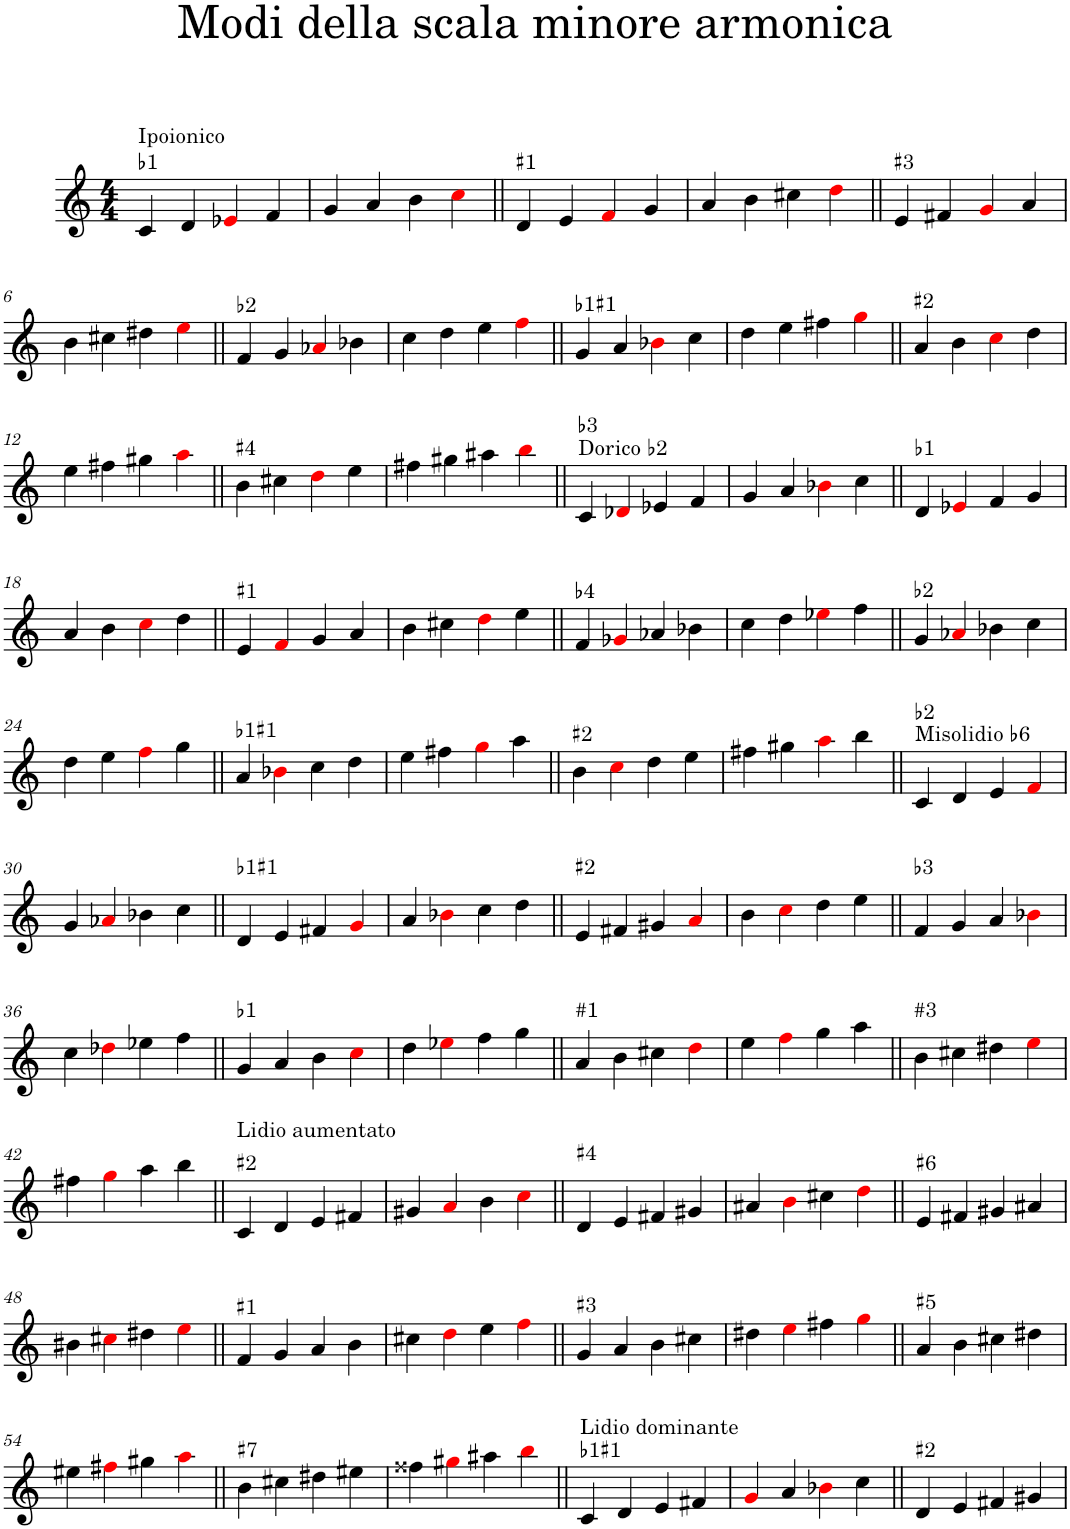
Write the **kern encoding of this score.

**kern
*part1
*staff1
*I"Piano
*I'Pno.
*clefG2
*k[]
*M4/4
=1
!LO:TX:a:t=♭1
!LO:TX:a:t=Ipoionico
4c/
4d/
4e-Xi/
4f/
=2
4g/
4a/
4b\
4cci\
=3||
!LO:TX:a:t=♯1
4d/
4e/
4fi/
4g/
=4
4a/
4b\
4cc#X\
4ddi\
=5||
!LO:TX:a:t=♯3
4e/
4f#X/
4gi/
4a/
!!LO:LB:g=z
=6
4b\
4cc#X\
4dd#X\
4eei\
=7||
!LO:TX:a:t=♭2
4f/
4g/
4a-Xi/
4b-X\
=8
4cc\
4dd\
4ee\
4ffi\
=9||
!LO:TX:a:t=♭1♯1
4g/
4a/
4b-Xi\
4cc\
=10
4dd\
4ee\
4ff#X\
4ggi\
=11||
!LO:TX:a:t=♯2
4a/
4b\
4cci\
4dd\
!!LO:LB:g=z
=12
4ee\
4ff#X\
4gg#X\
4aai\
=13||
!LO:TX:a:t=♯4
4b\
4cc#X\
4ddi\
4ee\
=14
4ff#X\
4gg#X\
4aa#X\
4bbi\
=15||
!LO:TX:a:t=♭3
!LO:TX:a:t=Dorico ♭2
4c/
4d-Xi/
4e-X/
4f/
=16
4g/
4a/
4b-Xi\
4cc\
=17||
!LO:TX:a:t=♭1
4d/
4e-Xi/
4f/
4g/
!!LO:LB:g=z
=18
4a/
4b\
4cci\
4dd\
=19||
!LO:TX:a:t=♯1
4e/
4fi/
4g/
4a/
=20
4b\
4cc#X\
4ddi\
4ee\
=21||
!LO:TX:a:t=♭4
4f/
4g-Xi/
4a-X/
4b-X\
=22
4cc\
4dd\
4ee-Xi\
4ff\
=23||
!LO:TX:a:t=♭2
4g/
4a-Xi/
4b-X\
4cc\
!!LO:LB:g=z
=24
4dd\
4ee\
4ffi\
4gg\
=25||
!LO:TX:a:t=♭1♯1
4a/
4b-Xi\
4cc\
4dd\
=26
4ee\
4ff#X\
4ggi\
4aa\
=27||
!LO:TX:a:t=♯2
4b\
4cci\
4dd\
4ee\
=28
4ff#X\
4gg#X\
4aai\
4bb\
=29||
!LO:TX:a:t=Misolidio ♭6
!LO:TX:a:t=♭2
4c/
4d/
4e/
4fi/
!!LO:LB:g=z
=30
4g/
4a-Xi/
4b-X\
4cc\
=31||
!LO:TX:a:t=♭1♯1
4d/
4e/
4f#X/
4gi/
=32
4a/
4b-Xi\
4cc\
4dd\
=33||
!LO:TX:a:t=♯2
4e/
4f#X/
4g#X/
4ai/
=34
4b\
4cci\
4dd\
4ee\
=35||
!LO:TX:a:t=♭3
4f/
4g/
4a/
4b-Xi\
!!LO:LB:g=z
=36
4cc\
4dd-Xi\
4ee-X\
4ff\
=37||
!LO:TX:a:t=♭1
4g/
4a/
4b\
4cci\
=38
4dd\
4ee-Xi\
4ff\
4gg\
=39||
!LO:TX:a:t=#1
4a/
4b\
4cc#X\
4ddi\
=40
4ee\
4ffi\
4gg\
4aa\
=41||
!LO:TX:a:t=#3
4b\
4cc#X\
4dd#X\
4eei\
!!LO:LB:g=z
=42
4ff#X\
4ggi\
4aa\
4bb\
=43||
!LO:TX:a:t=♯2
!LO:TX:a:t=Lidio aumentato
4c/
4d/
4e/
4f#X/
=44
4g#X/
4ai/
4b\
4cci\
=45||
!LO:TX:a:t=♯4
4d/
4e/
4f#X/
4g#X/
=46
4a#X/
4bi\
4cc#X\
4ddi\
=47||
!LO:TX:a:t=♯6
4e/
4f#X/
4g#X/
4a#X/
!!LO:LB:g=z
=48
4b#X\
4cc#Xi\
4dd#X\
4eei\
=49||
!LO:TX:a:t=♯1
4f/
4g/
4a/
4b\
=50
4cc#X\
4ddi\
4ee\
4ffi\
=51||
!LO:TX:a:t=♯3
4g/
4a/
4b\
4cc#X\
=52
4dd#X\
4eei\
4ff#X\
4ggi\
=53||
!LO:TX:a:t=♯5
4a/
4b\
4cc#X\
4dd#X\
!!LO:LB:g=z
=54
4ee#X\
4ff#Xi\
4gg#X\
4aai\
=55||
!LO:TX:a:t=♯7
4b\
4cc#X\
4dd#X\
4ee#X\
=56
4ff##X\
4gg#Xi\
4aa#X\
4bbi\
=57||
!LO:TX:a:t=♭1♯1
!LO:TX:a:t=Lidio dominante
4c/
4d/
4e/
4f#X/
=58
4gi/
4a/
4b-Xi\
4cc\
=59||
!LO:TX:a:t=♯2
4d/
4e/
4f#X/
4g#X/
=
*-
